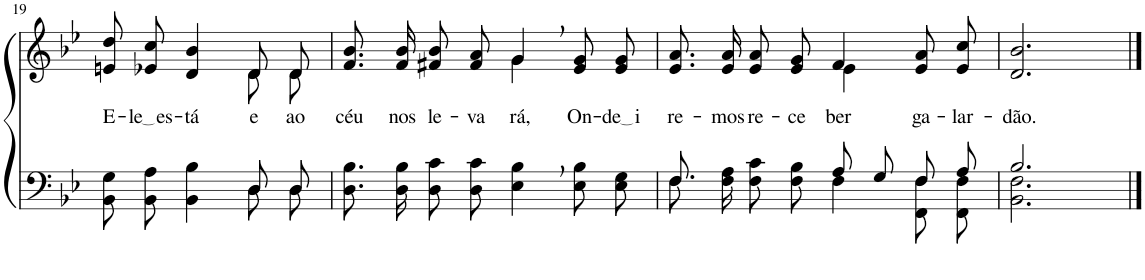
**kern	**kern	**text
*part2	*part1	*part1
*staff2	*staff1	*staff1
*I"Parte III e IV	*I"Parte I e II	*
!!LO:PB:g=z
*clefF4	*clefG2	*
*k[b-e-]	*k[b-e-]	*
*M4/4	*M4/4	*
=19	=19	=19
*^	*	*
!	!	!	!LO:LY:b
*	*	*^	*
8BB-\ 8G\L	2ryy	8en/ 8dd/L	2ryy	E-
!	!	!	!	!LO:LY:b
8BB-\ 8A\J	.	8e-X/ 8cc/J	.	le es
!	!	!	!	!LO:LY:b
4BB-\ 4B-\	.	4d/ 4b-/	.	-tá
!	!	!	!	!LO:LY:b
8D\L	8D/L	8d/L	8d\L	e
!	!	!	!	!LO:LY:b
8D\J	8D/J	8d/J	8d\J	ao
=20	=20	=20	=20	=20
!	!	!	!	!LO:LY:b
*v	*v	*	*	*
8.D\ 8.B-\L	2ryy	8.f/ 8.b-/L	céu
!	!	!	!LO:LY:b
16D\ 16B-\Jk	.	16f/ 16b-/Jk	nos
!	!	!	!LO:LY:b
8D\ 8c\L	.	8f#X/ 8b-/L	le-
!	!	!	!LO:LY:b
8D\ 8c\J	.	8f#/ 8a/J	-va-
!	!	!	!LO:LY:b
4E-\, 4B-\,	4g,\	4g/	-rá,
!	!	!	!LO:LY:b
8E-\ 8B-\L	4ryy	8e-/ 8g/L	On-
!	!	!	!LO:LY:b
8E-\ 8G\J	.	8e-/ 8g/J	de i
=21	=21	=21	=21
*^	*	*	*
!	!	!	!	!LO:LY:b
8.F/	8.F\L	8.e-/ 8.a/L	2ryy	-re-
!	!	!	!	!LO:LY:b
16ryy	16F\ 16A\Jk	16e-/ 16a/Jk	.	-mos
!	!	!	!	!LO:LY:b
4ryy	8F\ 8c\L	8e-/ 8a/L	.	re-
!	!	!	!	!LO:LY:b
.	8F\ 8B-\J	8e-/ 8g/J	.	-ce-
!	!	!	!	!LO:LY:b
8A/L	4F\	4f/	4e-\	-ber
8G/J	.	.	.	.
!	!	!	!	!LO:LY:b
8F/L	8FF/ 8F/L	8e-/ 8a/L	4ryy	ga-
!	!	!	!	!LO:LY:b
8A/J	8FF/ 8F/J	8e-/ 8cc/J	.	-lar-
*	*	*v	*v	*
=22	=22	=22	=22
!	!	!	!LO:LY:b
2.B-/	2.BB-\ 2.F\	2.d/ 2.b-/	-dão.
*v	*v	*	*
==	==	==
*-	*-	*-
